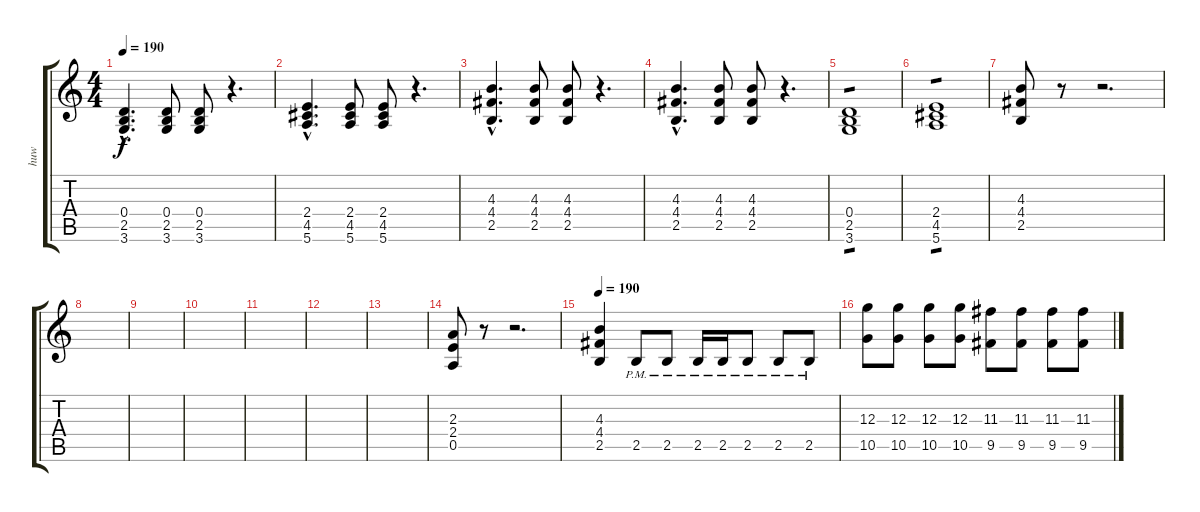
\track ("huw" "huw") {instrument distortionguitar}
\staff {score tabs}
\tuning (E4 B3 G3 D3 A2 E2) {hide}
\ts (4 4)
\tempo 190
\clef g2
\ks c
(0.4{hac} 2.5{hac} 3.6{hac}).4{d dy f} (0.4 2.5 3.6).8 (0.4 2.5 3.6).8 r.4{d} |
(2.4{hac} 4.5{hac} 5.6{hac}).4{d} (2.4 4.5 5.6).8 (2.4 4.5 5.6).8 r.4{d} |
(4.3{hac} 4.4{hac} 2.5{hac}).4{d} (4.3 4.4 2.5).8 (4.3 4.4 2.5).8 r.4{d} |
(4.3{hac} 4.4{hac} 2.5{hac}).4{d} (4.3 4.4 2.5).8 (4.3 4.4 2.5).8 r.4{d} |
(0.4 2.5 3.6).1{tp 1} |
(2.4 4.5 5.6).1{tp 1} |
(4.3 4.4 2.5).8 r.8 r.2{d} |
|
|
|
|
|
|
(2.3 2.4 0.5).8 r.8 r.2{d} |
\tempo 190
(4.3 4.4 2.5).4{balance 16} 2.5{pm}.8 2.5{pm}.8 2.5{pm}.16 2.5{pm}.16 2.5{pm}.8 2.5{pm}.8 2.5{pm}.8 |
(12.3 10.5).8 (12.3 10.5).8 (12.3 10.5).8 (12.3 10.5).8 (11.3 9.5).8 (11.3 9.5).8 (11.3 9.5).8 (11.3 9.5).8
